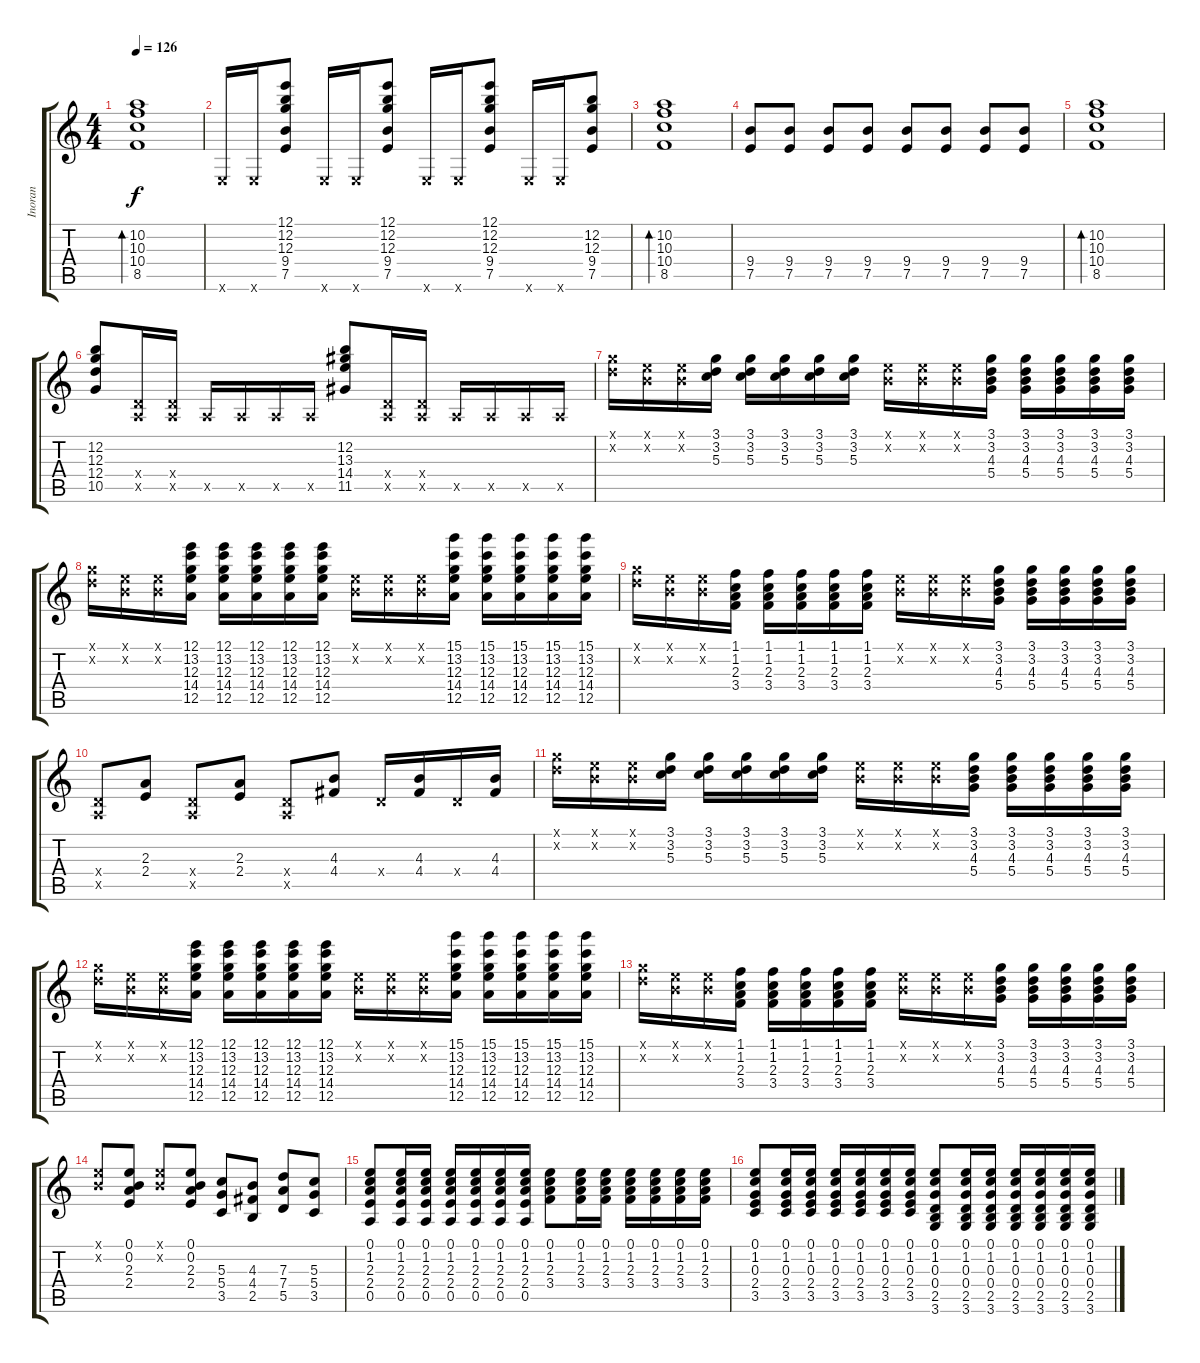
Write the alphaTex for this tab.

\track ("Inoran" "Inoran") {instrument electricguitarclean}
\staff {score tabs}
\tuning (E4 B3 G3 D3 A2 E2) {hide}
\ts (4 4)
\tempo 126
\clef g2
\ks c
(10.2 10.3 10.4 8.5).1{bd 480 dy f} |
0.6{x}.16 0.6{x}.16 (12.1 12.2 12.3 9.4 7.5).8 0.6{x}.16 0.6{x}.16 (12.1 12.2 12.3 9.4 7.5).8 0.6{x}.16 0.6{x}.16 (12.1 12.2 12.3 9.4 7.5).8 0.6{x}.16 0.6{x}.16 (12.2 12.3 9.4 7.5).8 |
(10.2 10.3 10.4 8.5).1{bd 480} |
(9.4 7.5).8 (9.4 7.5).8 (9.4 7.5).8 (9.4 7.5).8 (9.4 7.5).8 (9.4 7.5).8 (9.4 7.5).8 (9.4 7.5).8 |
(10.2 10.3 10.4 8.5).1{bd 480} |
(12.2 12.3 12.4 10.5).8 (0.4{x} 0.5{x}).16 (0.4{x} 0.5{x}).16 0.5{x}.16 0.5{x}.16 0.5{x}.16 0.5{x}.16 (12.2 13.3 14.4 11.5).8 (0.4{x} 0.5{x}).16 (0.4{x} 0.5{x}).16 0.5{x}.16 0.5{x}.16 0.5{x}.16 0.5{x}.16 |
(3.1{x} 3.2{x}).16 (0.1{x} 0.2{x}).16 (0.1{x} 0.2{x}).16 (3.1 3.2 5.3).16 (3.1 3.2 5.3).16 (3.1 3.2 5.3).16 (3.1 3.2 5.3).16 (3.1 3.2 5.3).16 (0.1{x} 0.2{x}).16 (0.1{x} 0.2{x}).16 (0.1{x} 0.2{x}).16 (3.1 3.2 4.3 5.4).16 (3.1 3.2 4.3 5.4).16 (3.1 3.2 4.3 5.4).16 (3.1 3.2 4.3 5.4).16 (3.1 3.2 4.3 5.4).16 |
(3.1{x} 3.2{x}).16 (0.1{x} 0.2{x}).16 (0.1{x} 0.2{x}).16 (12.1 13.2 12.3 14.4 12.5).16 (12.1 13.2 12.3 14.4 12.5).16 (12.1 13.2 12.3 14.4 12.5).16 (12.1 13.2 12.3 14.4 12.5).16 (12.1 13.2 12.3 14.4 12.5).16 (0.1{x} 0.2{x}).16 (0.1{x} 0.2{x}).16 (0.1{x} 0.2{x}).16 (15.1 13.2 12.3 14.4 12.5).16 (15.1 13.2 12.3 14.4 12.5).16 (15.1 13.2 12.3 14.4 12.5).16 (15.1 13.2 12.3 14.4 12.5).16 (15.1 13.2 12.3 14.4 12.5).16 |
(3.1{x} 3.2{x}).16 (0.1{x} 0.2{x}).16 (0.1{x} 0.2{x}).16 (1.1 1.2 2.3 3.4).16 (1.1 1.2 2.3 3.4).16 (1.1 1.2 2.3 3.4).16 (1.1 1.2 2.3 3.4).16 (1.1 1.2 2.3 3.4).16 (0.1{x} 0.2{x}).16 (0.1{x} 0.2{x}).16 (0.1{x} 0.2{x}).16 (3.1 3.2 4.3 5.4).16 (3.1 3.2 4.3 5.4).16 (3.1 3.2 4.3 5.4).16 (3.1 3.2 4.3 5.4).16 (3.1 3.2 4.3 5.4).16 |
(0.4{x} 0.5{x}).8 (2.3 2.4).8 (0.4{x} 0.5{x}).8 (2.3 2.4).8 (0.4{x} 0.5{x}).8 (4.3 4.4).8 0.4{x}.16 (4.3 4.4).16 0.4{x}.16 (4.3 4.4).16 |
(3.1{x} 3.2{x}).16 (0.1{x} 0.2{x}).16 (0.1{x} 0.2{x}).16 (3.1 3.2 5.3).16 (3.1 3.2 5.3).16 (3.1 3.2 5.3).16 (3.1 3.2 5.3).16 (3.1 3.2 5.3).16 (0.1{x} 0.2{x}).16 (0.1{x} 0.2{x}).16 (0.1{x} 0.2{x}).16 (3.1 3.2 4.3 5.4).16 (3.1 3.2 4.3 5.4).16 (3.1 3.2 4.3 5.4).16 (3.1 3.2 4.3 5.4).16 (3.1 3.2 4.3 5.4).16 |
(3.1{x} 3.2{x}).16 (0.1{x} 0.2{x}).16 (0.1{x} 0.2{x}).16 (12.1 13.2 12.3 14.4 12.5).16 (12.1 13.2 12.3 14.4 12.5).16 (12.1 13.2 12.3 14.4 12.5).16 (12.1 13.2 12.3 14.4 12.5).16 (12.1 13.2 12.3 14.4 12.5).16 (0.1{x} 0.2{x}).16 (0.1{x} 0.2{x}).16 (0.1{x} 0.2{x}).16 (15.1 13.2 12.3 14.4 12.5).16 (15.1 13.2 12.3 14.4 12.5).16 (15.1 13.2 12.3 14.4 12.5).16 (15.1 13.2 12.3 14.4 12.5).16 (15.1 13.2 12.3 14.4 12.5).16 |
(3.1{x} 3.2{x}).16 (0.1{x} 0.2{x}).16 (0.1{x} 0.2{x}).16 (1.1 1.2 2.3 3.4).16 (1.1 1.2 2.3 3.4).16 (1.1 1.2 2.3 3.4).16 (1.1 1.2 2.3 3.4).16 (1.1 1.2 2.3 3.4).16 (0.1{x} 0.2{x}).16 (0.1{x} 0.2{x}).16 (0.1{x} 0.2{x}).16 (3.1 3.2 4.3 5.4).16 (3.1 3.2 4.3 5.4).16 (3.1 3.2 4.3 5.4).16 (3.1 3.2 4.3 5.4).16 (3.1 3.2 4.3 5.4).16 |
(0.1{x} 0.2{x}).8 (0.1 0.2 2.3 2.4).8 (0.1{x} 0.2{x}).8 (0.1 0.2 2.3 2.4).8 (5.3 5.4 3.5).8 (4.3 4.4 2.5).8 (7.3 7.4 5.5).8 (5.3 5.4 3.5).8 |
(0.1 1.2 2.3 2.4 0.5).8 (0.1 1.2 2.3 2.4 0.5).16 (0.1 1.2 2.3 2.4 0.5).16 (0.1 1.2 2.3 2.4 0.5).16 (0.1 1.2 2.3 2.4 0.5).16 (0.1 1.2 2.3 2.4 0.5).16 (0.1 1.2 2.3 2.4 0.5).16 (0.1 1.2 2.3 3.4).8 (0.1 1.2 2.3 3.4).16 (0.1 1.2 2.3 3.4).16 (0.1 1.2 2.3 3.4).16 (0.1 1.2 2.3 3.4).16 (0.1 1.2 2.3 3.4).16 (0.1 1.2 2.3 3.4).16 |
(0.1 1.2 0.3 2.4 3.5).8 (0.1 1.2 0.3 2.4 3.5).16 (0.1 1.2 0.3 2.4 3.5).16 (0.1 1.2 0.3 2.4 3.5).16 (0.1 1.2 0.3 2.4 3.5).16 (0.1 1.2 0.3 2.4 3.5).16 (0.1 1.2 0.3 2.4 3.5).16 (0.1 1.2 0.3 0.4 2.5 3.6).8 (0.1 1.2 0.3 0.4 2.5 3.6).16 (0.1 1.2 0.3 0.4 2.5 3.6).16 (0.1 1.2 0.3 0.4 2.5 3.6).16 (0.1 1.2 0.3 0.4 2.5 3.6).16 (0.1 1.2 0.3 0.4 2.5 3.6).16 (0.1 1.2 0.3 0.4 2.5 3.6).16
